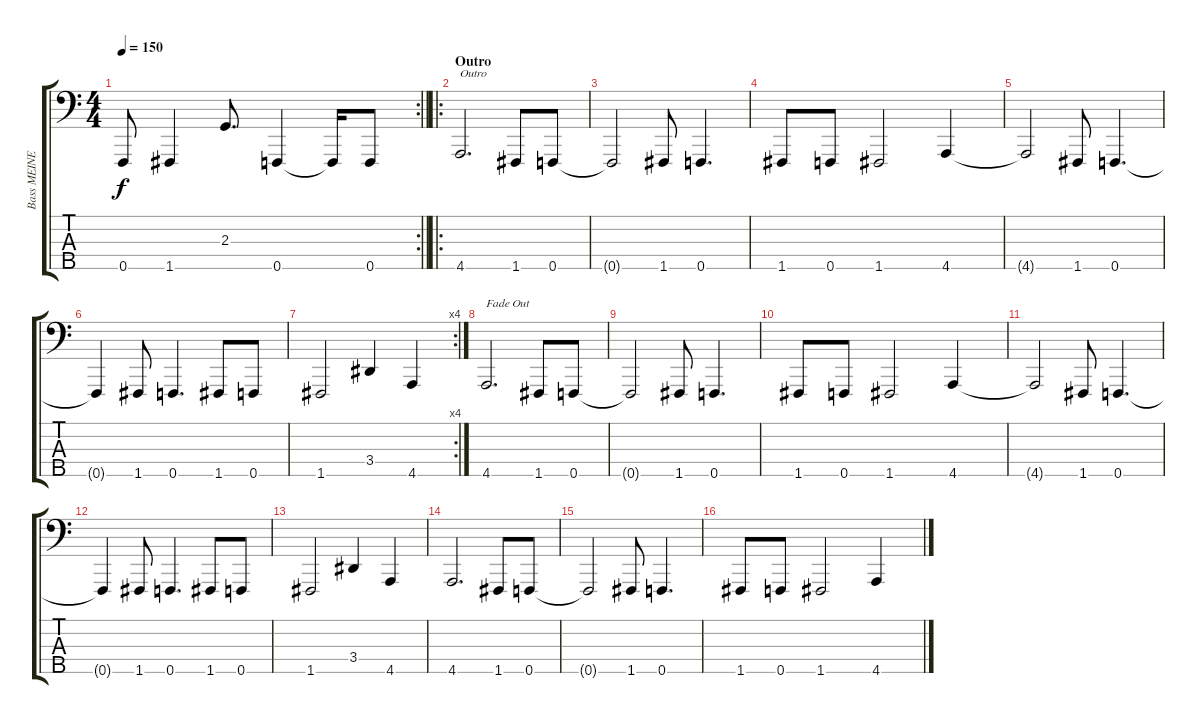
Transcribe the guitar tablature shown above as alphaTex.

\track ("Bass MEINE SPERMINATOR" "Bass MEINE") {instrument slapbass2}
\staff {score tabs}
\tuning (Eb2 Bb1 F1 C1 F0) {hide}
\rc 2
\ts (4 4)
\tempo 150
\clef f4
\barLineRight lightlight
\ks c
0.5.8{dy f} 1.5.4 2.3.8{d} 0.5.4 0.5{t}.16 0.5.8 |
\ro
\section ("" "Outro")
4.5.2{d txt "Outro"} 1.5.8 0.5.8 |
0.5{t}.2 1.5.8 0.5.4{d} |
1.5.8 0.5.8 1.5.2 4.5.4 |
4.5{t}.2 1.5.8 0.5.4{d} |
0.5{t}.4 1.5.8 0.5.4{d} 1.5.8 0.5.8 |
\rc 4
1.5.2 3.4.4 4.5.4 |
4.5.2{d txt "Fade Out"} 1.5.8 0.5.8 |
0.5{t}.2 1.5.8 0.5.4{d} |
1.5.8 0.5.8 1.5.2 4.5.4 |
4.5{t}.2 1.5.8 0.5.4{d} |
0.5{t}.4 1.5.8 0.5.4{d} 1.5.8 0.5.8 |
1.5.2 3.4.4 4.5.4 |
4.5.2{d} 1.5.8 0.5.8 |
0.5{t}.2 1.5.8 0.5.4{d} |
1.5.8 0.5.8 1.5.2 4.5.4
